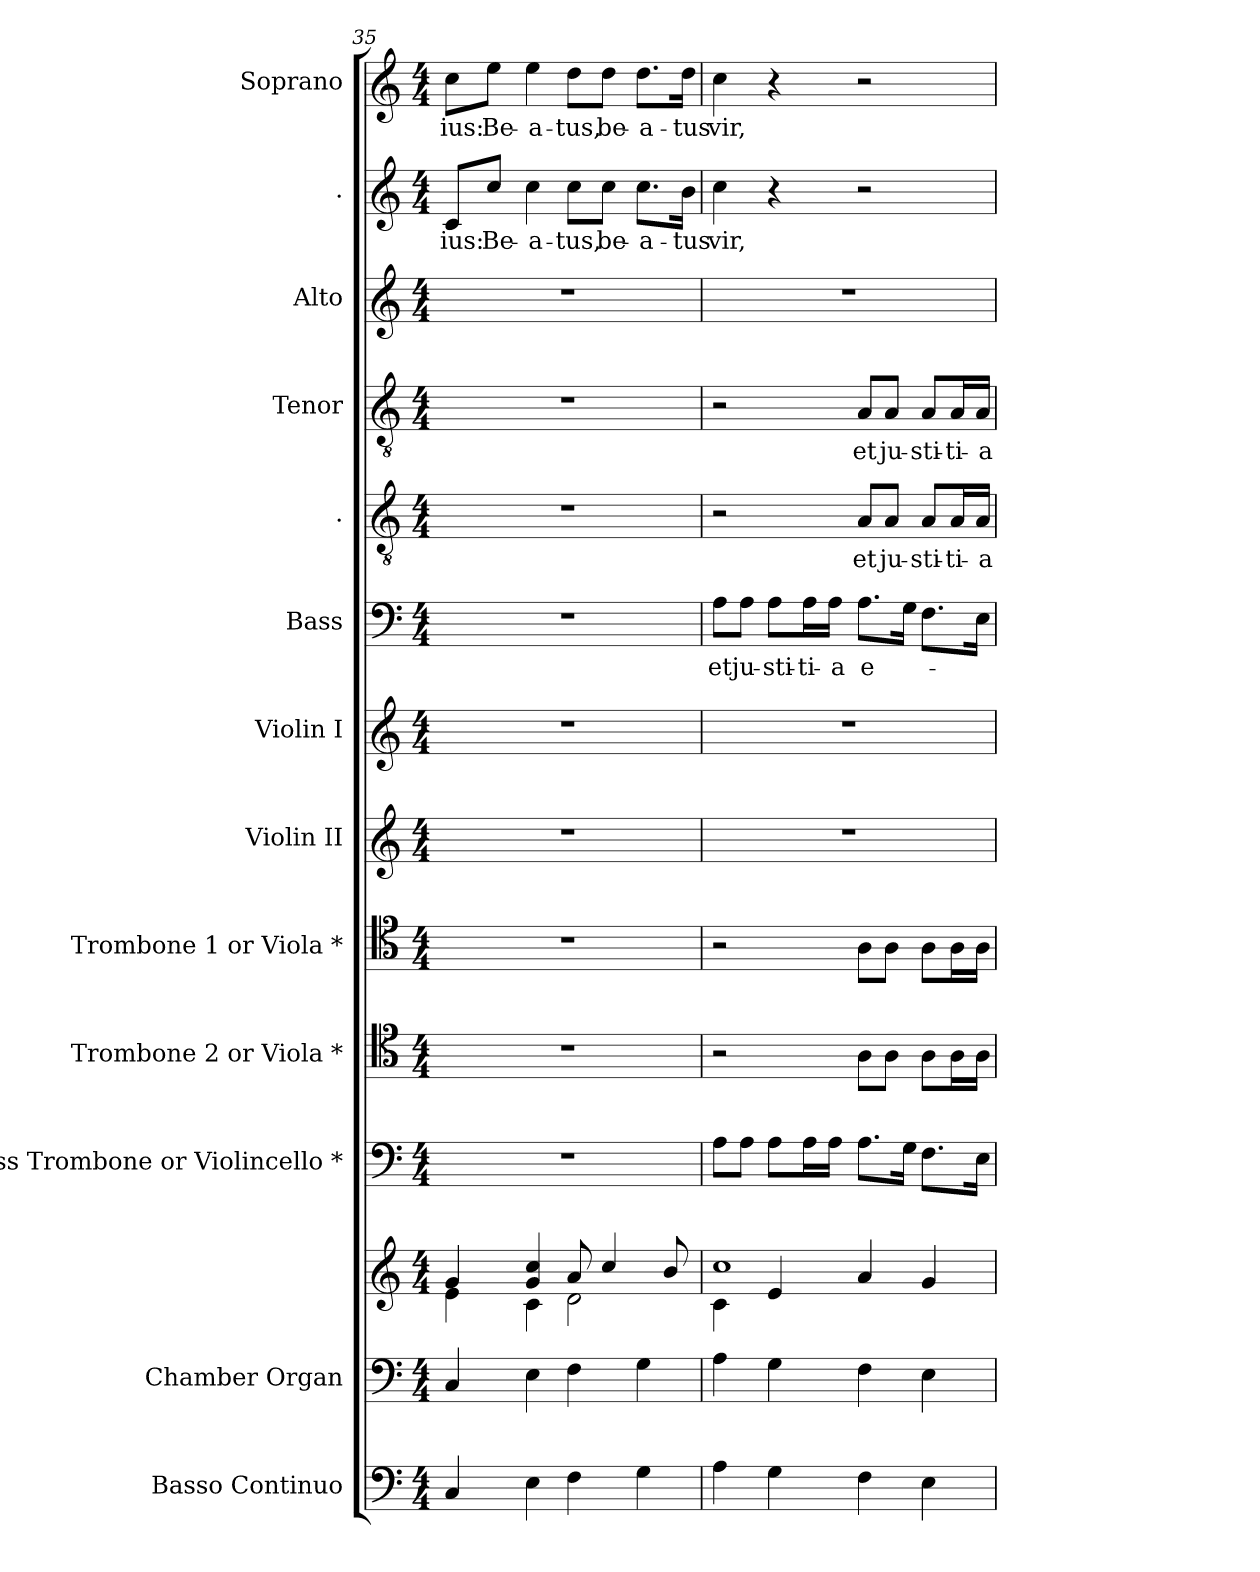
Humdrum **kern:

**kern	**kern	**kern	**kern	**kern	**kern	**kern	**kern	**kern	**text	**kern	**text	**kern	**text	**kern	**kern	**text	**kern	**text
*part13	*part12	*part12	*part11	*part10	*part9	*part8	*part7	*part6	*part6	*part5	*part5	*part4	*part4	*part3	*part2	*part2	*part1	*part1
*staff14	*staff13	*staff12	*staff11	*staff10	*staff9	*staff8	*staff7	*staff6	*staff6	*staff5	*staff5	*staff4	*staff4	*staff3	*staff2	*staff2	*staff1	*staff1
*I"Basso  Continuo	*I"Chamber  Organ	*	*I"Bass Trombone or Violincello *	*I"Trombone 2 or Viola *	*I"Trombone 1 or Viola *	*I"Violin II	*I"Violin I	*I"Bass	*	*I".	*	*I"Tenor	*	*I"Alto	*I".	*	*I"Soprano	*
*I'B Cont	*I'Org.	*	*I'B. Tbn.	*I'Tbn 2	*I'Tbn 1	*I'Vln. II	*I'Vln. I	*I'B.	*	*	*	*I'T,	*	*I'A.	*	*	*I'S.	*
*clefF4	*clefF4	*clefG2	*clefF4	*clefC4	*clefC4	*clefG2	*clefG2	*clefF4	*	*clefGv2	*	*clefGv2	*	*clefG2	*clefG2	*	*clefG2	*
*ITrd7c12	*	*	*	*	*	*	*	*	*	*ITrd7c12	*	*ITrd7c12	*	*	*	*	*	*
*k[]	*k[]	*k[]	*k[]	*k[]	*k[]	*k[]	*k[]	*k[]	*	*k[]	*	*k[]	*	*k[]	*k[]	*	*k[]	*
*C:	*C:	*C:	*C:	*C:	*C:	*C:	*C:	*C:	*	*C:	*	*C:	*	*C:	*C:	*	*C:	*
*M4/4	*M4/4	*M4/4	*M4/4	*M4/4	*M4/4	*M4/4	*M4/4	*M4/4	*	*M4/4	*	*M4/4	*	*M4/4	*M4/4	*	*M4/4	*
=35	=35	=35	=35	=35	=35	=35	=35	=35	=35	=35	=35	=35	=35	=35	=35	=35	=35	=35
*	*	*^	*	*	*	*	*	*	*	*	*	*	*	*	*	*	*	*
!	!	!	!	!	!	!	!	!	!	!	!	!	!	!	!	!	!LO:LY:b:color=#000000	!	!
!	!	!	!	!	!	!	!	!	!	!	!	!	!	!	!	!	!	!	!LO:LY:b:color=#000000
4CCi/	4Ci/	4gi/	4ei\	1r	1r	1r	1r	1r	1r	.	1r	.	1r	.	1r	8ci/L	-ius:	8cci\L	-ius:
!	!	!	!	!	!	!	!	!	!	!	!	!	!	!	!	!	!LO:LY:b:color=#000000	!	!
!	!	!	!	!	!	!	!	!	!	!	!	!	!	!	!	!	!	!	!LO:LY:b:color=#000000
.	.	.	.	.	.	.	.	.	.	.	.	.	.	.	.	8cci/J	Be-	8eei\J	Be-
!	!	!	!	!	!	!	!	!	!	!	!	!	!	!	!	!	!LO:LY:b:color=#000000	!	!
!	!	!	!	!	!	!	!	!	!	!	!	!	!	!	!	!	!	!	!LO:LY:b:color=#000000
4EEi\	4Ei\	4gi/ 4cci	4ci\	.	.	.	.	.	.	.	.	.	.	.	.	4cci\	-a-	4eei\	-a-
!	!	!	!	!	!	!	!	!	!	!	!	!	!	!	!	!	!LO:LY:b:color=#000000	!	!
!	!	!	!	!	!	!	!	!	!	!	!	!	!	!	!	!	!	!	!LO:LY:b:color=#000000
4FFi\	4Fi\	8ai/	2di\	.	.	.	.	.	.	.	.	.	.	.	.	8cci\L	-tus,	8ddi\L	-tus,
!	!	!	!	!	!	!	!	!	!	!	!	!	!	!	!	!	!LO:LY:b:color=#000000	!	!
!	!	!	!	!	!	!	!	!	!	!	!	!	!	!	!	!	!	!	!LO:LY:b:color=#000000
.	.	4cci/	.	.	.	.	.	.	.	.	.	.	.	.	.	8cci\J	be-	8ddi\J	be-
!	!	!	!	!	!	!	!	!	!	!	!	!	!	!	!	!	!LO:LY:b:color=#000000	!	!
!	!	!	!	!	!	!	!	!	!	!	!	!	!	!	!	!	!	!	!LO:LY:b:color=#000000
4GGi\	4Gi\	.	.	.	.	.	.	.	.	.	.	.	.	.	.	8.cci\L	-a-	8.ddi\L	-a-
.	.	8bi/	.	.	.	.	.	.	.	.	.	.	.	.	.	.	.	.	.
!	!	!	!	!	!	!	!	!	!	!	!	!	!	!	!	!	!LO:LY:b:color=#000000	!	!
!	!	!	!	!	!	!	!	!	!	!	!	!	!	!	!	!	!	!	!LO:LY:b:color=#000000
.	.	.	.	.	.	.	.	.	.	.	.	.	.	.	.	16bi\Jk	-tus	16ddi\Jk	-tus
!!LO:PB:g=z
=36	=36	=36	=36	=36	=36	=36	=36	=36	=36	=36	=36	=36	=36	=36	=36	=36	=36	=36	=36
!	!	!	!	!	!	!	!	!	!	!LO:LY:b:color=#000000	!	!	!	!	!	!	!	!	!
!	!	!	!	!	!	!	!	!	!	!	!	!	!	!	!	!	!LO:LY:b:color=#000000	!	!
!	!	!	!	!	!	!	!	!	!	!	!	!	!	!	!	!	!	!	!LO:LY:b:color=#000000
4AAi\	4Ai\	1cci	4ci\	8Ai\L	2r	2r	1r	1r	8Ai\L	et	2r	.	2r	.	1r	4cci\	vir,	4cci\	vir,
!	!	!	!	!	!	!	!	!	!	!LO:LY:b:color=#000000	!	!	!	!	!	!	!	!	!
.	.	.	.	8Ai\J	.	.	.	.	8Ai\J	ju-	.	.	.	.	.	.	.	.	.
!	!	!	!	!	!	!	!	!	!	!LO:LY:b:color=#000000	!	!	!	!	!	!	!	!	!
4GGi\	4Gi\	.	4ei/	8Ai\L	.	.	.	.	8Ai\L	-sti-	.	.	.	.	.	4r	.	4r	.
!	!	!	!	!	!	!	!	!	!	!LO:LY:b:color=#000000	!	!	!	!	!	!	!	!	!
.	.	.	.	16Ai\L	.	.	.	.	16Ai\L	-ti-	.	.	.	.	.	.	.	.	.
!	!	!	!	!	!	!	!	!	!	!LO:LY:b:color=#000000	!	!	!	!	!	!	!	!	!
.	.	.	.	16Ai\JJ	.	.	.	.	16Ai\JJ	-a	.	.	.	.	.	.	.	.	.
!	!	!	!	!	!	!	!	!	!	!LO:LY:b:color=#000000	!	!	!	!	!	!	!	!	!
!	!	!	!	!	!	!	!	!	!	!	!	!LO:LY:b:color=#000000	!	!	!	!	!	!	!
!	!	!	!	!	!	!	!	!	!	!	!	!	!	!LO:LY:b:color=#000000	!	!	!	!	!
4FFi\	4Fi\	.	4ai/	8.Ai\L	8Ai\L	8Ai\L	.	.	8.Ai\L	e-	8AAi/L	et	8AAi/L	et	.	2r	.	2r	.
!	!	!	!	!	!	!	!	!	!	!	!	!LO:LY:b:color=#000000	!	!	!	!	!	!	!
!	!	!	!	!	!	!	!	!	!	!	!	!	!	!LO:LY:b:color=#000000	!	!	!	!	!
.	.	.	.	.	8Ai\J	8Ai\J	.	.	.	.	8AAi/J	ju-	8AAi/J	ju-	.	.	.	.	.
.	.	.	.	16Gi\Jk	.	.	.	.	16Gi\Jk	.	.	.	.	.	.	.	.	.	.
!	!	!	!	!	!	!	!	!	!	!	!	!LO:LY:b:color=#000000	!	!	!	!	!	!	!
!	!	!	!	!	!	!	!	!	!	!	!	!	!	!LO:LY:b:color=#000000	!	!	!	!	!
4EEi\	4Ei\	.	4gi/	8.Fi\L	8Ai\L	8Ai\L	.	.	8.Fi\L	.	8AAi/L	-sti-	8AAi/L	-sti-	.	.	.	.	.
!	!	!	!	!	!	!	!	!	!	!	!	!LO:LY:b:color=#000000	!	!	!	!	!	!	!
!	!	!	!	!	!	!	!	!	!	!	!	!	!	!LO:LY:b:color=#000000	!	!	!	!	!
.	.	.	.	.	16Ai\L	16Ai\L	.	.	.	.	16AAi/L	-ti-	16AAi/L	-ti-	.	.	.	.	.
!	!	!	!	!	!	!	!	!	!	!	!	!LO:LY:b:color=#000000	!	!	!	!	!	!	!
!	!	!	!	!	!	!	!	!	!	!	!	!	!	!LO:LY:b:color=#000000	!	!	!	!	!
.	.	.	.	16Ei\Jk	16Ai\JJ	16Ai\JJ	.	.	16Ei\Jk	.	16AAi/JJ	-a	16AAi/JJ	-a	.	.	.	.	.
*	*	*v	*v	*	*	*	*	*	*	*	*	*	*	*	*	*	*	*	*
=	=	=	=	=	=	=	=	=	=	=	=	=	=	=	=	=	=	=
*-	*-	*-	*-	*-	*-	*-	*-	*-	*-	*-	*-	*-	*-	*-	*-	*-	*-	*-
